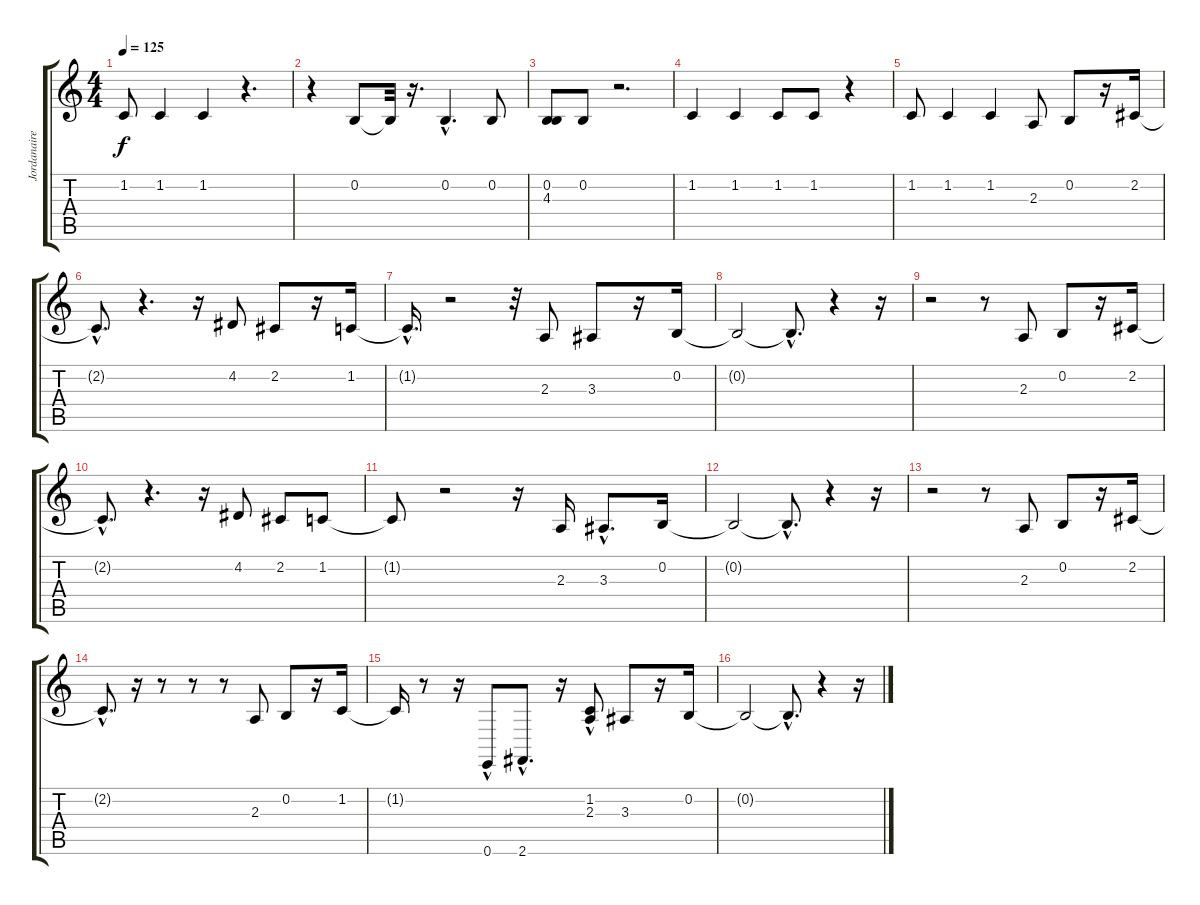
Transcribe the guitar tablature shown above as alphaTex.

\track ("Jordanaires" "Jordanaire") {instrument synthvoice}
\staff {score tabs}
\tuning (E4 B3 G3 D3 A2 E2) {hide}
\ts (4 4)
\tempo 125
\clef g2
\ks c
1.2.8{dy f} 1.2.4 1.2.4 r.4{d} |
r.4 0.2.8 0.2{t}.32 r.16{d} 0.2{hac}.4{d} 0.2.8 |
(0.2 4.3).8 0.2.8 r.2{d} |
1.2.4 1.2.4 1.2.8 1.2.8 r.4 |
1.2.8 1.2.4 1.2.4 2.3.8 0.2.8 r.16 2.2.16 |
2.2{hac t}.8{d} r.4{d} r.16 4.2.8 2.2.8 r.16 1.2.16 |
1.2{hac t}.16{d} r.2 r.32 2.3.8 3.3.8 r.16 0.2.16 |
0.2{t}.2 0.2{hac t}.8{d} r.4 r.16 |
r.2 r.8 2.3.8 0.2.8 r.16 2.2.16 |
2.2{hac t}.8{d} r.4{d} r.16 4.2.8 2.2.8 1.2.8 |
1.2{t}.8 r.2 r.16 2.3.16 3.3{hac}.8{d} 0.2.16 |
0.2{t}.2 0.2{hac t}.8{d} r.4 r.16 |
r.2 r.8 2.3.8 0.2.8 r.16 2.2.16 |
2.2{hac t}.8{d} r.16 r.8 r.8 r.8 2.3.8 0.2.8 r.16 1.2.16 |
1.2{t}.16 r.8 r.16 0.6{hac}.8 2.6{hac}.8{d} r.16 (1.2{hac} 2.3{hac}).8 3.3.8 r.16 0.2.16 |
0.2{t}.2 0.2{hac t}.8{d} r.4 r.16
